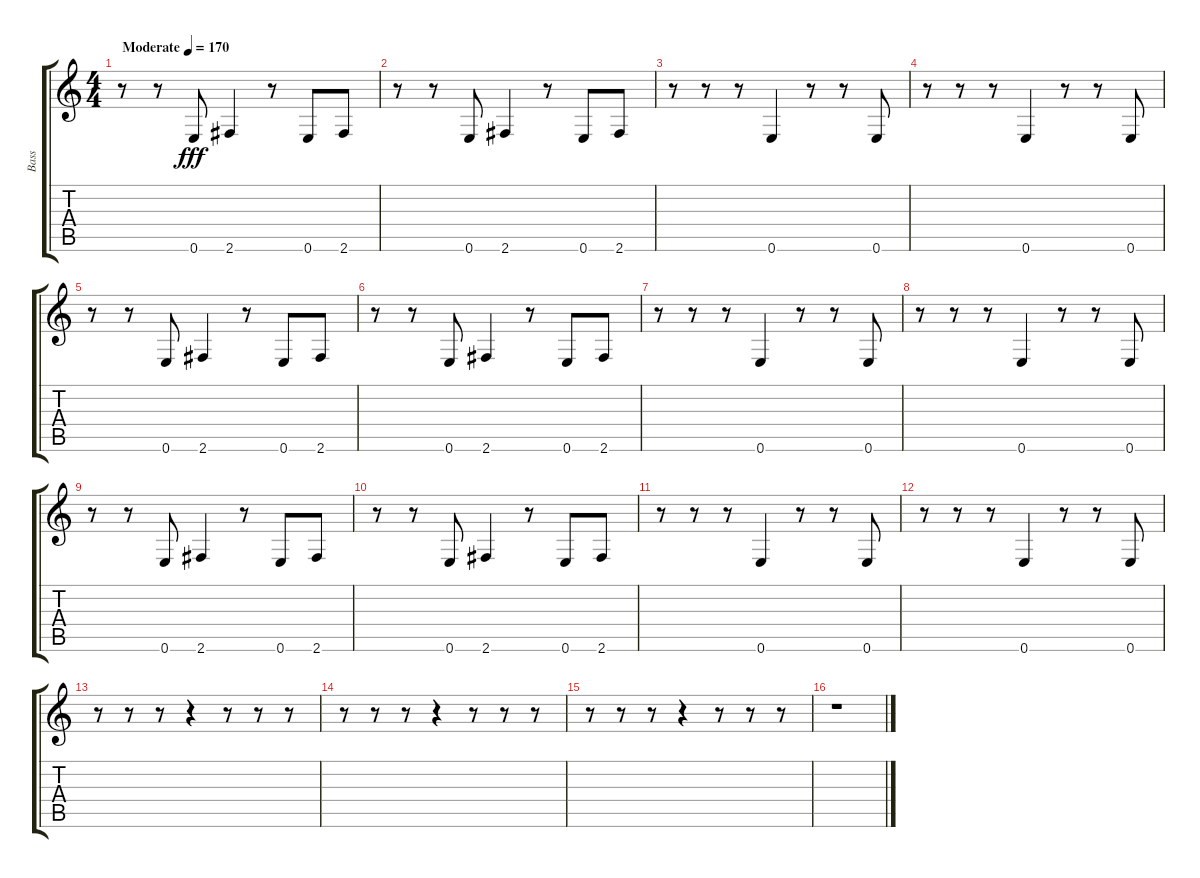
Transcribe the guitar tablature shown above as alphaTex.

\track ("Bass" "Bass") {instrument slapbass1}
\staff {score tabs}
\tuning (E4 B3 G3 D3 A2 E2) {hide}
\ts (4 4)
\tempo (170 "Moderate")
\clef g2
\ks c
r.8{dy fff instrument slapbass1} r.8 0.6.8 2.6.4 r.8 0.6.8 2.6.8 |
r.8 r.8 0.6.8 2.6.4 r.8 0.6.8 2.6.8 |
r.8 r.8 r.8 0.6.4 r.8 r.8 0.6.8 |
r.8 r.8 r.8 0.6.4 r.8 r.8 0.6.8 |
r.8 r.8 0.6.8 2.6.4 r.8 0.6.8 2.6.8 |
r.8 r.8 0.6.8 2.6.4 r.8 0.6.8 2.6.8 |
r.8 r.8 r.8 0.6.4 r.8 r.8 0.6.8 |
r.8 r.8 r.8 0.6.4 r.8 r.8 0.6.8 |
r.8 r.8 0.6.8 2.6.4 r.8 0.6.8 2.6.8 |
r.8 r.8 0.6.8 2.6.4 r.8 0.6.8 2.6.8 |
r.8 r.8 r.8 0.6.4 r.8 r.8 0.6.8 |
r.8 r.8 r.8 0.6.4 r.8 r.8 0.6.8 |
r.8 r.8 r.8 r.4 r.8 r.8 r.8 |
r.8 r.8 r.8 r.4 r.8 r.8 r.8 |
r.8 r.8 r.8 r.4 r.8 r.8 r.8 |
r.1
